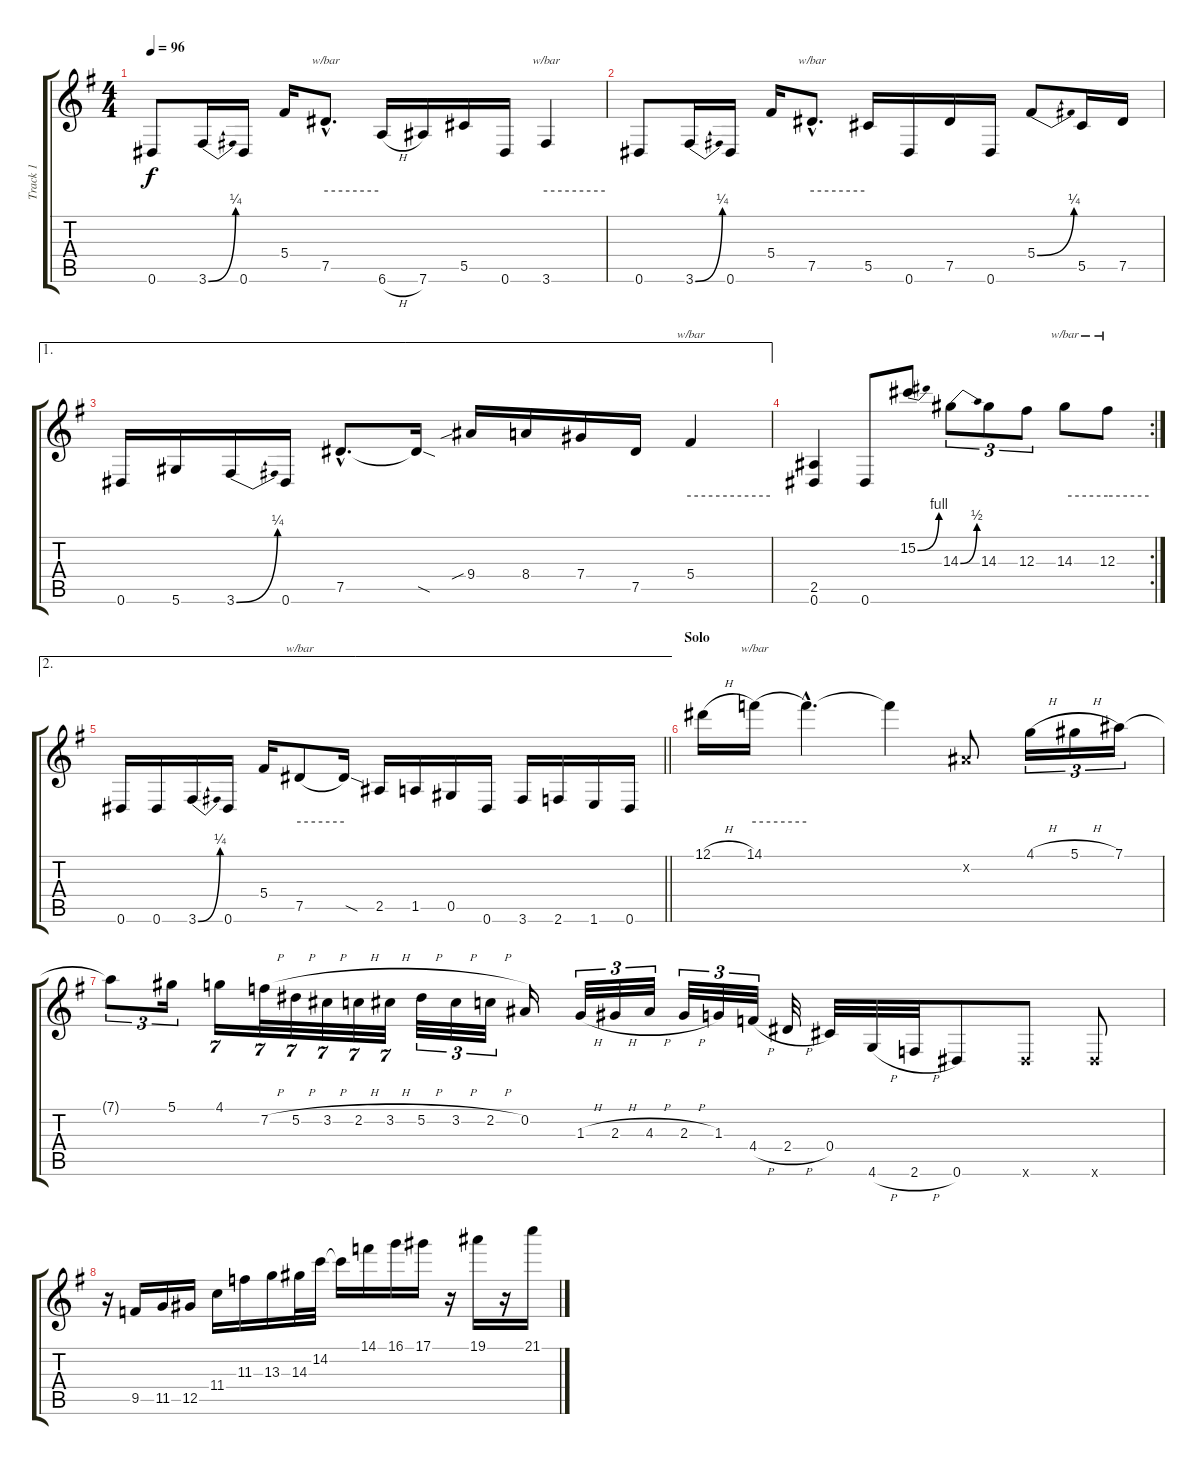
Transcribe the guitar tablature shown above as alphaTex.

\track ("Track 1" "Track 1") {instrument overdrivenguitar}
\staff {score tabs}
\tuning (Eb4 Bb3 Gb3 Db3 Ab2 Eb2) {hide}
\ts (4 4)
\tempo 96
\clef g2
\ks g
0.6.8{dy f} 3.6{be (bend 0 0 60 1)}.16 0.6.16 5.4.16 7.5{hac}.8{d tbe (hold default 0 0 60 0)} 6.6{h}.16 7.6.16 5.5.16 0.6.16 3.6.4{tbe (hold default 0 0 60 0)} |
0.6.8 3.6{be (bend 0 0 60 1)}.16 0.6.16 5.4.16 7.5{hac}.8{d tbe (hold default 0 0 60 0)} 5.5.16 0.6.16 7.5.16 0.6.16 5.4{be (bend 0 0 60 1)}.8 5.5.16 7.5.16 |
\ae 1
0.6.16 5.6.16 3.6{be (bend 0 0 60 1)}.16 0.6.16 7.5{hac}.8{d} 7.5{sod t}.16 9.4{sib}.16 8.4.16 7.4.16 7.5.16 5.4.4{tbe (hold default 0 0 60 0)} |
\rc 2
(2.5 0.6).4 0.6.8 15.2{be (bend 0 0 60 4)}.8 14.3{be (bend 0 0 60 2)}.8{tu (3 2)} 14.3.8{tu (3 2)} 12.3.8{tu (3 2)} 14.3.8{tbe (hold default 0 0 60 0)} 12.3.8{tbe (hold default 0 0 60 0)} |
\ae 2
\barLineRight lightlight
0.6.16 0.6.16 3.6{be (bend 0 0 60 1)}.16 0.6.16 5.4.16 7.5.8{tbe (hold default 0 0 60 0)} 7.5{sod t}.16 2.5.16 1.5.16 0.5.16 0.6.16 3.6.16 2.6.16 1.6.16 0.6.16 |
\section ("" "Solo")
12.1{h}.16 14.1.16{tbe (hold default 0 0 60 0)} 14.1{hac t}.4{d} 14.1{t}.4 0.2{x}.8 4.1{h}.16{tu (3 2)} 5.1{h}.16{tu (3 2)} 7.1.16{tu (3 2)} |
7.1{t}.8{tu (3 2)} 5.1.16{tu (3 2)} 4.1.16{tu (7 4)} 7.2{h}.32{tu (7 4)} 5.2{h}.32{tu (7 4)} 3.2{h}.32{tu (7 4)} 2.2{h}.32{tu (7 4)} 3.2{h}.32{tu (7 4)} 5.2{h}.32{tu (3 2)} 3.2{h}.32{tu (3 2)} 2.2{h}.32{tu (3 2)} 0.2.16 1.3{h}.32{tu (3 2)} 2.3{h}.32{tu (3 2)} 4.3{h}.32{tu (3 2)} 2.3{h}.32{tu (3 2)} 1.3.32{tu (3 2)} 4.4{h}.32{tu (3 2)} 2.4{h}.32 0.4.32 4.6{h}.32 2.6{h}.32 0.6.8 0.6{x}.8 0.6{x}.8 |
r.16 9.5.16 11.5.16 12.5.16 11.4.16 11.3.16 13.3.16 14.3.32 14.2.32 14.2{t}.16 14.1.16 16.1.16 17.1.16 r.16 19.1.16 r.16 21.1.16
